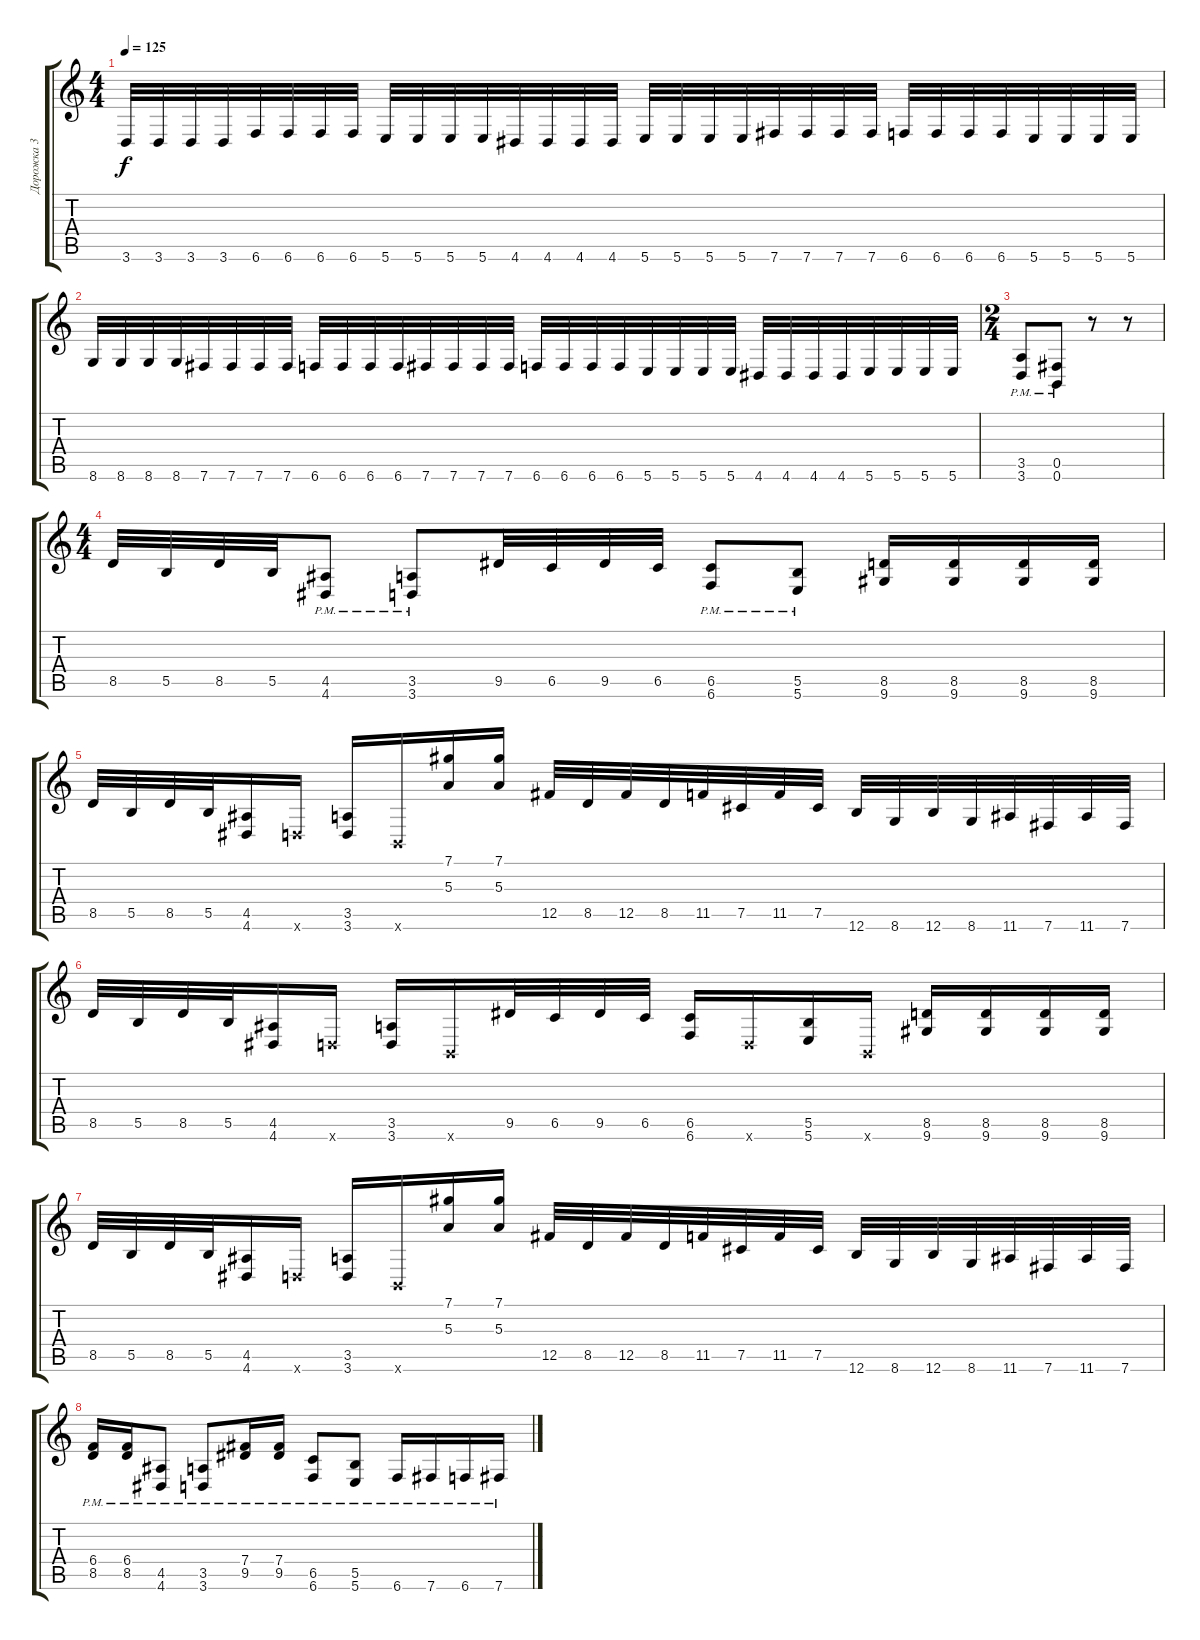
\track ("Дорожка 3" "Дорожка 3") {instrument distortionguitar}
\staff {score tabs}
\tuning (Db4 Ab3 E3 B2 Gb2 B1) {hide}
\ts (4 4)
\tempo 125
\clef g2
\ks c
3.6.32{dy f} 3.6.32 3.6.32 3.6.32 6.6.32 6.6.32 6.6.32 6.6.32 5.6.32 5.6.32 5.6.32 5.6.32 4.6.32 4.6.32 4.6.32 4.6.32 5.6.32 5.6.32 5.6.32 5.6.32 7.6.32 7.6.32 7.6.32 7.6.32 6.6.32 6.6.32 6.6.32 6.6.32 5.6.32 5.6.32 5.6.32 5.6.32 |
8.6.32 8.6.32 8.6.32 8.6.32 7.6.32 7.6.32 7.6.32 7.6.32 6.6.32 6.6.32 6.6.32 6.6.32 7.6.32 7.6.32 7.6.32 7.6.32 6.6.32 6.6.32 6.6.32 6.6.32 5.6.32 5.6.32 5.6.32 5.6.32 4.6.32 4.6.32 4.6.32 4.6.32 5.6.32 5.6.32 5.6.32 5.6.32 |
\ts (2 4)
(3.5{pm} 3.6).8 (0.5{pm} 0.6).8 r.8 r.8 |
\ts (4 4)
8.5.32 5.5.32 8.5.32 5.5.32 (4.5{pm} 4.6{pm}).8 (3.5{pm} 3.6{pm}).8 9.5.32 6.5.32 9.5.32 6.5.32 (6.5{pm} 6.6{pm}).8 (5.5{pm} 5.6{pm}).8 (8.5 9.6).16 (8.5 9.6).16 (8.5 9.6).16 (8.5 9.6).16 |
8.5.32 5.5.32 8.5.32 5.5.32 (4.5 4.6).16 3.6{x}.16 (3.5 3.6).16 0.6{x}.16 (7.1 5.3).16 (7.1 5.3).16 12.5.32 8.5.32 12.5.32 8.5.32 11.5.32 7.5.32 11.5.32 7.5.32 12.6.32 8.6.32 12.6.32 8.6.32 11.6.32 7.6.32 11.6.32 7.6.32 |
8.5.32 5.5.32 8.5.32 5.5.32 (4.5 4.6).16 3.6{x}.16 (3.5 3.6).16 0.6{x}.16 9.5.32 6.5.32 9.5.32 6.5.32 (6.5 6.6).16 3.6{x}.16 (5.5 5.6).16 0.6{x}.16 (8.5 9.6).16 (8.5 9.6).16 (8.5 9.6).16 (8.5 9.6).16 |
8.5.32 5.5.32 8.5.32 5.5.32 (4.5 4.6).16 3.6{x}.16 (3.5 3.6).16 0.6{x}.16 (7.1 5.3).16 (7.1 5.3).16 12.5.32 8.5.32 12.5.32 8.5.32 11.5.32 7.5.32 11.5.32 7.5.32 12.6.32 8.6.32 12.6.32 8.6.32 11.6.32 7.6.32 11.6.32 7.6.32 |
(6.4{pm} 8.5).16 (6.4{pm} 8.5).16 (4.5{pm} 4.6).8 (3.5{pm} 3.6).8 (7.4{pm} 9.5).16 (7.4{pm} 9.5).16 (6.5{pm} 6.6).8 (5.5{pm} 5.6).8 6.6{pm}.16 7.6{pm}.16 6.6{pm}.16 7.6{pm}.16
